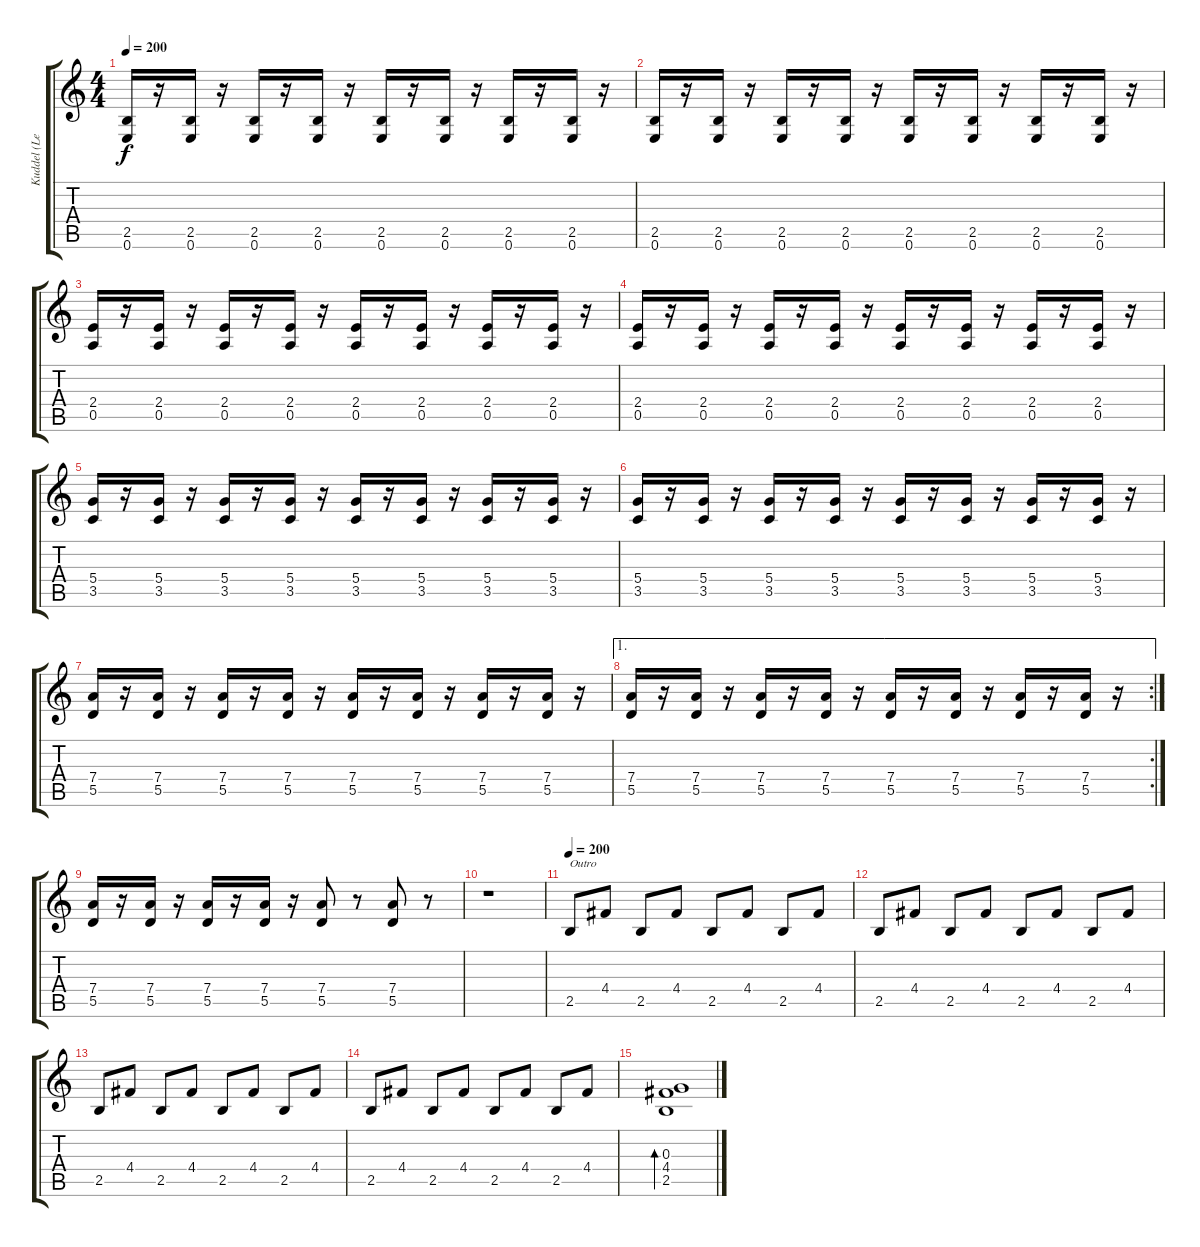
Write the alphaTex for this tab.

\track ("Kuddel (Lead Guitar)" "Kuddel (Le") {instrument distortionguitar}
\staff {score tabs}
\tuning (E4 B3 G3 D3 A2 E2) {hide}
\ts (4 4)
\tempo 200
\clef g2
\ks c
(2.5 0.6).16{dy f} r.16 (2.5 0.6).16 r.16 (2.5 0.6).16 r.16 (2.5 0.6).16 r.16 (2.5 0.6).16 r.16 (2.5 0.6).16 r.16 (2.5 0.6).16 r.16 (2.5 0.6).16 r.16 |
(2.5 0.6).16 r.16 (2.5 0.6).16 r.16 (2.5 0.6).16 r.16 (2.5 0.6).16 r.16 (2.5 0.6).16 r.16 (2.5 0.6).16 r.16 (2.5 0.6).16 r.16 (2.5 0.6).16 r.16 |
(2.4 0.5).16 r.16 (2.4 0.5).16 r.16 (2.4 0.5).16 r.16 (2.4 0.5).16 r.16 (2.4 0.5).16 r.16 (2.4 0.5).16 r.16 (2.4 0.5).16 r.16 (2.4 0.5).16 r.16 |
(2.4 0.5).16 r.16 (2.4 0.5).16 r.16 (2.4 0.5).16 r.16 (2.4 0.5).16 r.16 (2.4 0.5).16 r.16 (2.4 0.5).16 r.16 (2.4 0.5).16 r.16 (2.4 0.5).16 r.16 |
(5.4 3.5).16 r.16 (5.4 3.5).16 r.16 (5.4 3.5).16 r.16 (5.4 3.5).16 r.16 (5.4 3.5).16 r.16 (5.4 3.5).16 r.16 (5.4 3.5).16 r.16 (5.4 3.5).16 r.16 |
(5.4 3.5).16 r.16 (5.4 3.5).16 r.16 (5.4 3.5).16 r.16 (5.4 3.5).16 r.16 (5.4 3.5).16 r.16 (5.4 3.5).16 r.16 (5.4 3.5).16 r.16 (5.4 3.5).16 r.16 |
(7.4 5.5).16 r.16 (7.4 5.5).16 r.16 (7.4 5.5).16 r.16 (7.4 5.5).16 r.16 (7.4 5.5).16 r.16 (7.4 5.5).16 r.16 (7.4 5.5).16 r.16 (7.4 5.5).16 r.16 |
\ae 1
\rc 2
(7.4 5.5).16 r.16 (7.4 5.5).16 r.16 (7.4 5.5).16 r.16 (7.4 5.5).16 r.16 (7.4 5.5).16 r.16 (7.4 5.5).16 r.16 (7.4 5.5).16 r.16 (7.4 5.5).16 r.16 |
(7.4 5.5).16 r.16 (7.4 5.5).16 r.16 (7.4 5.5).16 r.16 (7.4 5.5).16 r.16 (7.4 5.5).8 r.8 (7.4 5.5).8 r.8 |
r.1 |
\tempo 200
2.5.8{txt "Outro" volume 11 instrument electricguitarclean} 4.4.8 2.5.8 4.4.8 2.5.8 4.4.8 2.5.8 4.4.8 |
2.5.8 4.4.8 2.5.8 4.4.8 2.5.8 4.4.8 2.5.8 4.4.8 |
2.5.8 4.4.8 2.5.8 4.4.8 2.5.8 4.4.8 2.5.8 4.4.8 |
2.5.8 4.4.8 2.5.8 4.4.8 2.5.8 4.4.8 2.5.8 4.4.8 |
(0.3 4.4 2.5).1{bd 480}
